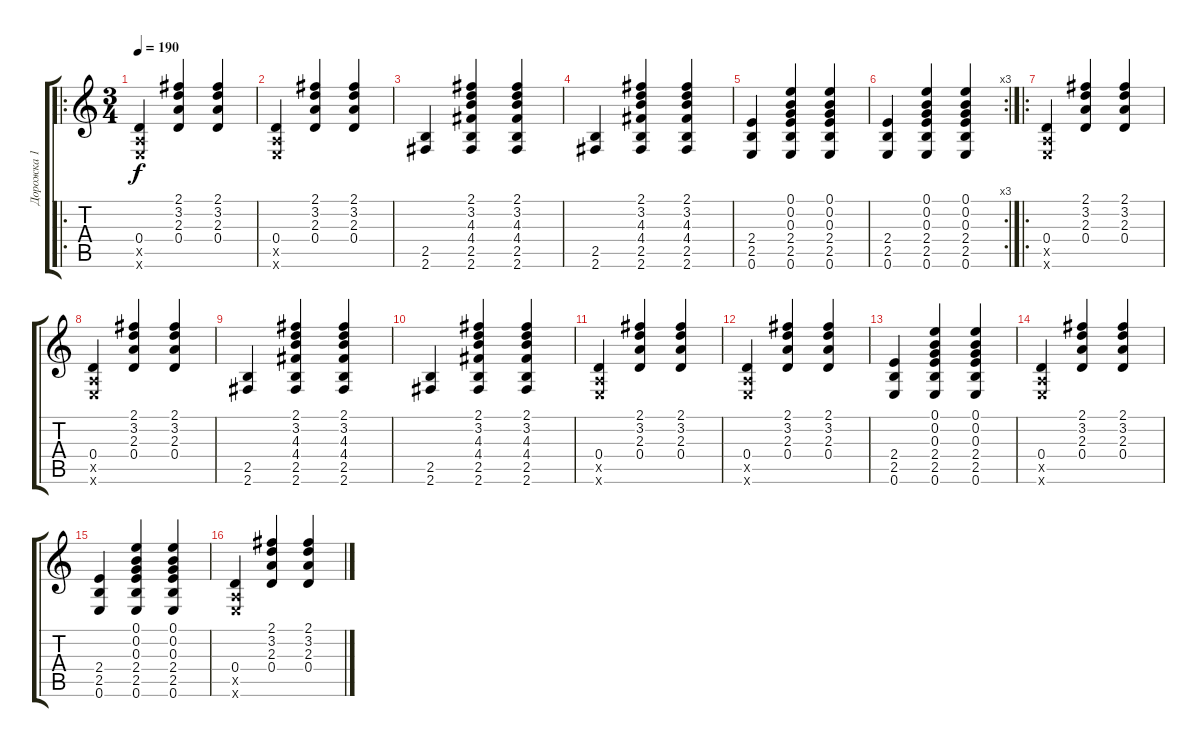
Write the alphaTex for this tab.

\track ("Дорожка 1" "Дорожка 1") {instrument acousticguitarsteel}
\staff {score tabs}
\tuning (E4 B3 G3 D3 A2 E2) {hide}
\ro
\ts (3 4)
\tempo 190
\clef g2
\ks c
(0.4 0.5{x} 0.6{x}).4{dy f} (2.1 3.2 2.3 0.4).4 (2.1 3.2 2.3 0.4).4 |
(0.4 0.5{x} 0.6{x}).4 (2.1 3.2 2.3 0.4).4 (2.1 3.2 2.3 0.4).4 |
(2.5 2.6).4 (2.1 3.2 4.3 4.4 2.5 2.6).4 (2.1 3.2 4.3 4.4 2.5 2.6).4 |
(2.5 2.6).4 (2.1 3.2 4.3 4.4 2.5 2.6).4 (2.1 3.2 4.3 4.4 2.5 2.6).4 |
(2.4 2.5 0.6).4 (0.1 0.2 0.3 2.4 2.5 0.6).4 (0.1 0.2 0.3 2.4 2.5 0.6).4 |
\rc 3
(2.4 2.5 0.6).4 (0.1 0.2 0.3 2.4 2.5 0.6).4 (0.1 0.2 0.3 2.4 2.5 0.6).4 |
\ro
(0.4 0.5{x} 0.6{x}).4 (2.1 3.2 2.3 0.4).4 (2.1 3.2 2.3 0.4).4 |
(0.4 0.5{x} 0.6{x}).4 (2.1 3.2 2.3 0.4).4 (2.1 3.2 2.3 0.4).4 |
(2.5 2.6).4 (2.1 3.2 4.3 4.4 2.5 2.6).4 (2.1 3.2 4.3 4.4 2.5 2.6).4 |
(2.5 2.6).4 (2.1 3.2 4.3 4.4 2.5 2.6).4 (2.1 3.2 4.3 4.4 2.5 2.6).4 |
(0.4 0.5{x} 0.6{x}).4 (2.1 3.2 2.3 0.4).4 (2.1 3.2 2.3 0.4).4 |
(0.4 0.5{x} 0.6{x}).4 (2.1 3.2 2.3 0.4).4 (2.1 3.2 2.3 0.4).4 |
(2.4 2.5 0.6).4 (0.1 0.2 0.3 2.4 2.5 0.6).4 (0.1 0.2 0.3 2.4 2.5 0.6).4 |
(0.4 0.5{x} 0.6{x}).4 (2.1 3.2 2.3 0.4).4 (2.1 3.2 2.3 0.4).4 |
(2.4 2.5 0.6).4 (0.1 0.2 0.3 2.4 2.5 0.6).4 (0.1 0.2 0.3 2.4 2.5 0.6).4 |
(0.4 0.5{x} 0.6{x}).4 (2.1 3.2 2.3 0.4).4 (2.1 3.2 2.3 0.4).4
